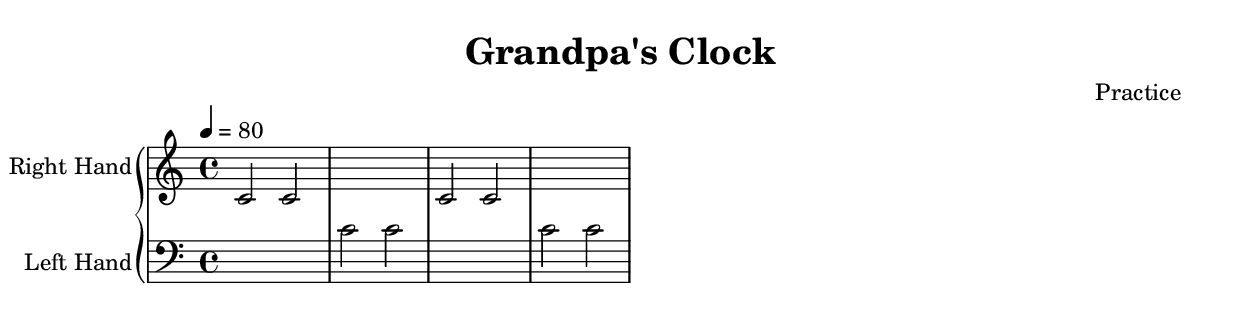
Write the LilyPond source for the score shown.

\version "2.23.6"

\header {
  title = "Grandpa's Clock"
  composer = "Practice"
}

\score {
  \new PianoStaff <<
    \new Staff = "right" \with {
      instrumentName = "Right Hand"
    } \relative c' {
      \clef "treble"
      \time 4/4
      \tempo 4 = 80
      c2 c2 |
      s2 s2 |
      c2 c2 |
      s2 s2 |
    }
    \new Staff = "left" \with {
      instrumentName = "Left Hand"
    } \relative c' {
      \clef "bass"
      \time 4/4
      s2 s2 |
      c2 c2 |
      s2 s2 |
      c2 c2 |
    }
  >>
  \layout { }
  \midi { }
}
